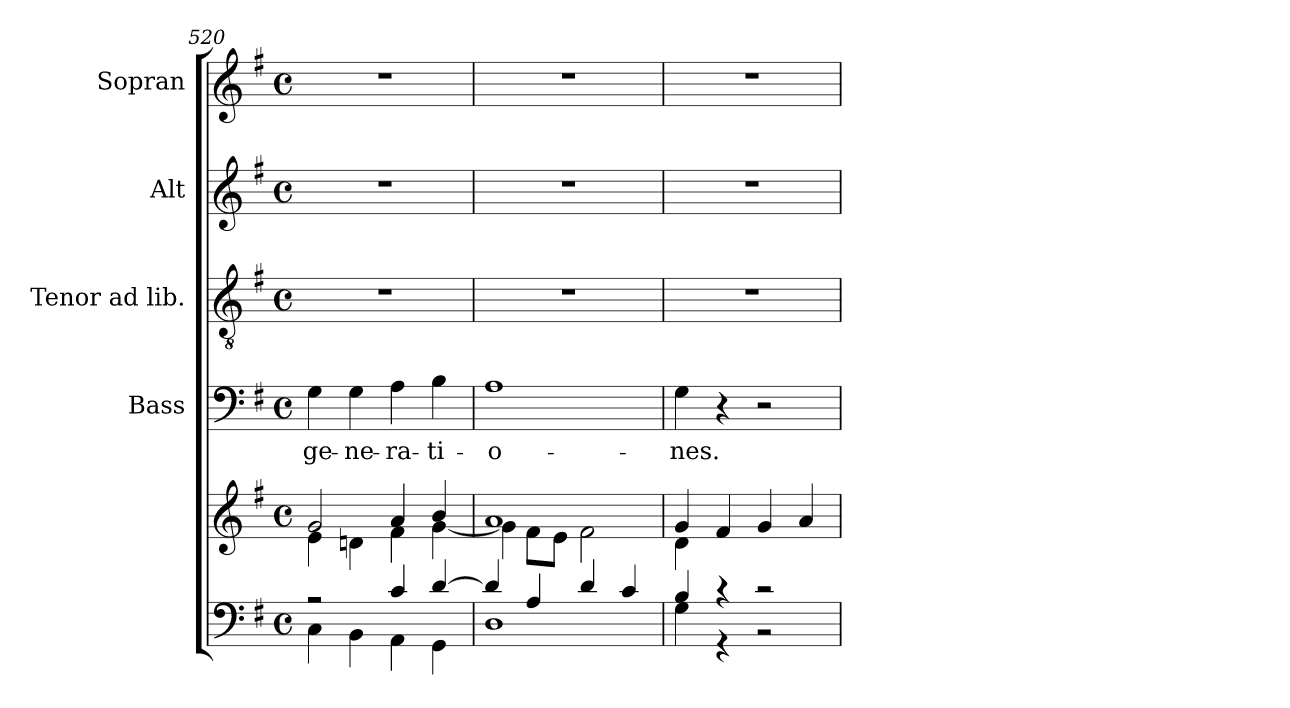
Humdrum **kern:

**kern	**kern	**kern	**text	**kern	**kern	**kern
*part5	*part5	*part4	*part4	*part3	*part2	*part1
*staff6	*staff5	*staff4	*staff4	*staff3	*staff2	*staff1
*	*	*I"Bass	*	*I"Tenor ad lib.	*I"Alt	*I"Sopran
*	*	*I'B.	*	*I'T.	*I'A.	*I'S.
!!LO:LB:g=z
*clefF4	*clefG2	*clefF4	*	*clefGv2	*clefG2	*clefG2
*k[f#]	*k[f#]	*k[f#]	*	*k[f#]	*k[f#]	*k[f#]
*G:	*G:	*G:	*	*G:	*G:	*G:
*M4/4	*M4/4	*M4/4	*	*M4/4	*M4/4	*M4/4
*met(c)	*met(c)	*met(c)	*	*met(c)	*met(c)	*met(c)
=520	=520	=520	=520	=520	=520	=520
*^	*^	*	*	*	*	*
!	!	!	!	!	!LO:LY:b	!	!	!
2rA	4C\	2g/	4e\	4G\	ge-	1r	1r	1r
!	!	!	!	!	!LO:LY:b	!	!	!
.	4BB\	.	4dn\	4G\	-ne-	.	.	.
!	!	!	!	!	!LO:LY:b	!	!	!
4c/	4AA\	4a/	4f#\	4A\	-ra-	.	.	.
!	!	!	!	!	!LO:LY:b	!	!	!
[>4d/	4GG\	4b/	[<4g\	4B\	-ti-	.	.	.
=521	=521	=521	=521	=521	=521	=521	=521	=521
!	!	!	!	!	!LO:LY:b	!	!	!
4d/]	1D	1a	4g\]	1A	-o-	1r	1r	1r
4A/	.	.	8f#\L	.	.	.	.	.
.	.	.	8e\J	.	.	.	.	.
4d/	.	.	2f#\	.	.	.	.	.
4c/	.	.	.	.	.	.	.	.
=522	=522	=522	=522	=522	=522	=522	=522	=522
!	!	!	!	!	!LO:LY:b	!	!	!
4B/	4G\	4g/	4d\	4G\	-nes.	1r	1r	1r
4r	4r	4f#/	2.ryy	4r	.	.	.	.
2r	2r	4g/	.	2r	.	.	.	.
.	.	4a/	.	.	.	.	.	.
*v	*v	*	*	*	*	*	*	*
*	*v	*v	*	*	*	*	*
=	=	=	=	=	=	=
*-	*-	*-	*-	*-	*-	*-
